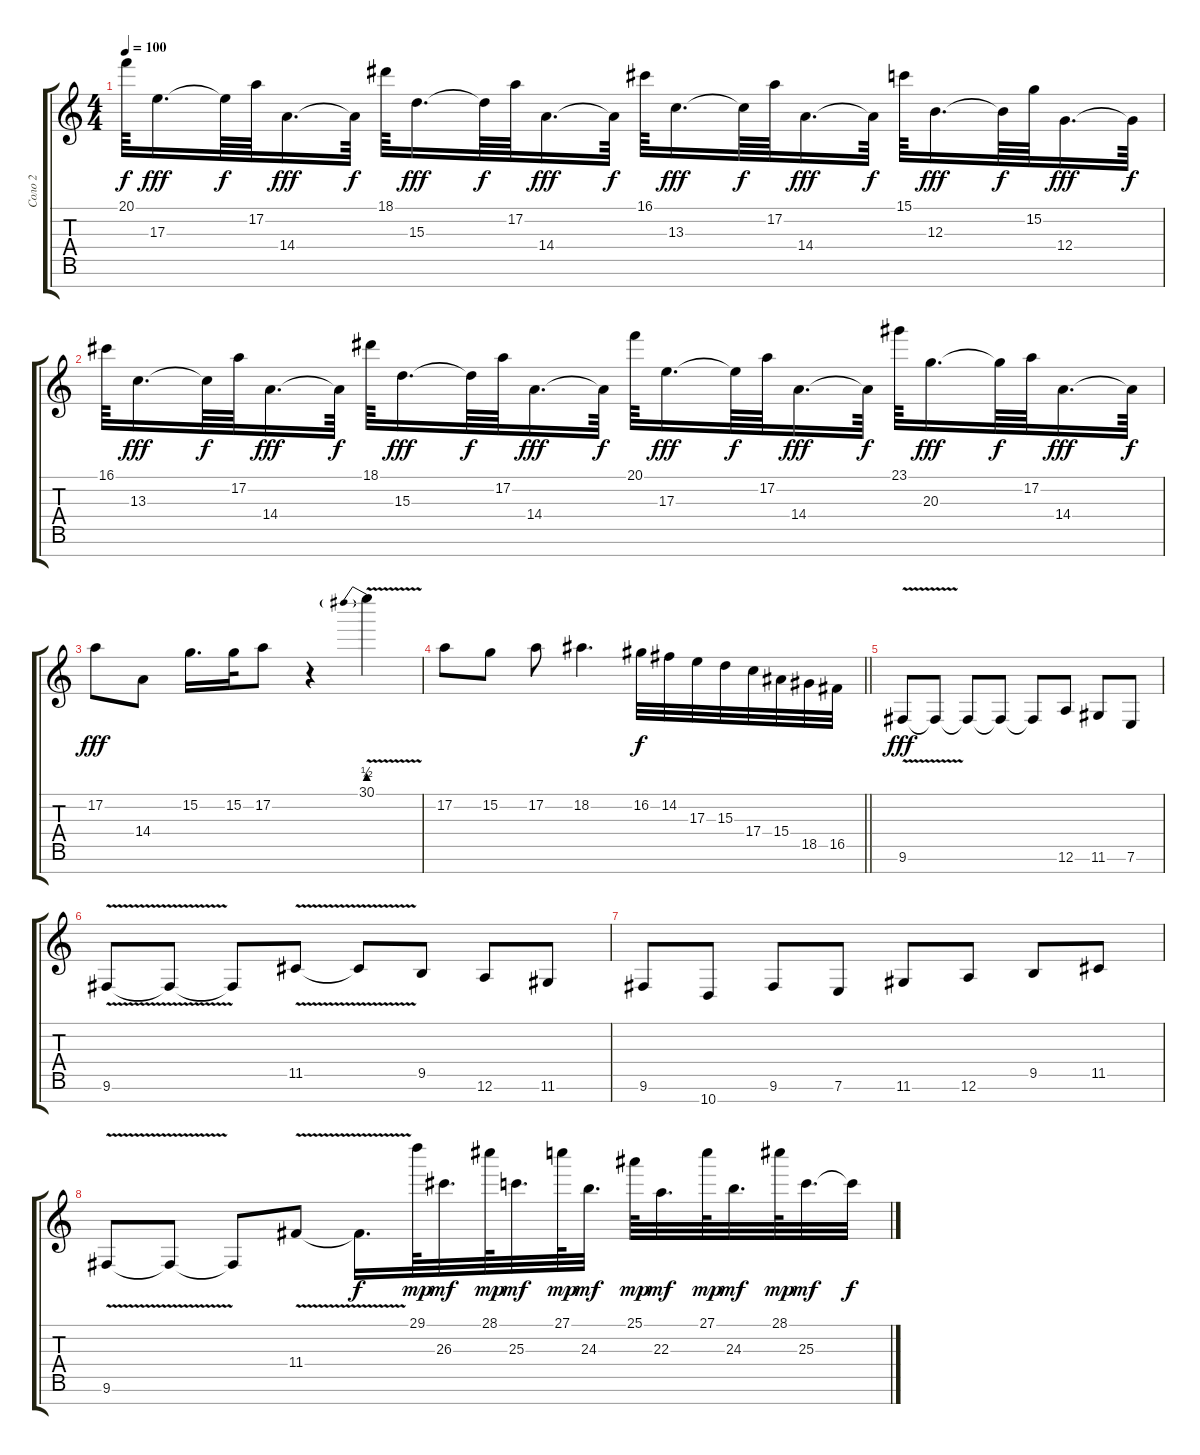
\track ("Соло 2" "Соло 2") {instrument lead1square}
\staff {score tabs}
\tuning (A4 E4 B3 G3 D3 A2 E2) {hide}
\ts (4 4)
\tempo 100
\clef g2
\ks c
20.1.64{dy f} 17.3.16{d dy fff} 17.3{t}.64{dy f} 17.2.64 14.4.16{d dy fff} 14.4{t}.64{dy f} 18.1.64 15.3.16{d dy fff} 15.3{t}.64{dy f} 17.2.64 14.4.16{d dy fff} 14.4{t}.64{dy f} 16.1.64 13.3.16{d dy fff} 13.3{t}.64{dy f} 17.2.64 14.4.16{d dy fff} 14.4{t}.64{dy f} 15.1.64 12.3.16{d dy fff} 12.3{t}.64{dy f} 15.2.64 12.4.16{d dy fff} 12.4{t}.64{dy f} |
16.1.64 13.3.16{d dy fff} 13.3{t}.64{dy f} 17.2.64 14.4.16{d dy fff} 14.4{t}.64{dy f} 18.1.64 15.3.16{d dy fff} 15.3{t}.64{dy f} 17.2.64 14.4.16{d dy fff} 14.4{t}.64{dy f} 20.1.64 17.3.16{d dy fff} 17.3{t}.64{dy f} 17.2.64 14.4.16{d dy fff} 14.4{t}.64{dy f} 23.1.64 20.3.16{d dy fff} 20.3{t}.64{dy f} 17.2.64 14.4.16{d dy fff} 14.4{t}.64{dy f} |
17.2.8{dy fff} 14.4.8 15.2.16{d} 15.2.32 17.2.8 r.4 30.1{be (prebend 0 2 60 2) v}.4 |
\barLineRight lightlight
17.2.8 15.2.8 17.2.8 18.2.4{d} 16.2.32{dy f} 14.2.32 17.3.32 15.3.32 17.4.32 15.4.32 18.5.32 16.5.32 |
9.6{v}.8{dy fff} 9.6{t}.8 9.6{t}.8 9.6{t}.8 9.6{t}.8 12.6.8 11.6.8 7.6.8 |
9.6{v}.8 9.6{t}.8 9.6{t}.8 11.5{v}.8 11.5{t}.8 9.5.8 12.6.8 11.6.8 |
9.6.8 10.7.8 9.6.8 7.6.8 11.6.8 12.6.8 9.5.8 11.5.8 |
9.6{v}.8 9.6{t}.8 9.6{t}.8 11.4{v}.8 11.4{t}.16{d dy f} 29.1.64{dy mp} 26.3.32{d dy mf} 28.1.64{dy mp} 25.3.32{d dy mf} 27.1.64{dy mp} 24.3.32{d dy mf} 25.1.64{dy mp} 22.3.32{d dy mf} 27.1.64{dy mp} 24.3.32{d dy mf} 28.1.64{dy mp} 25.3.32{d dy mf} 25.3{t}.32{dy f}
